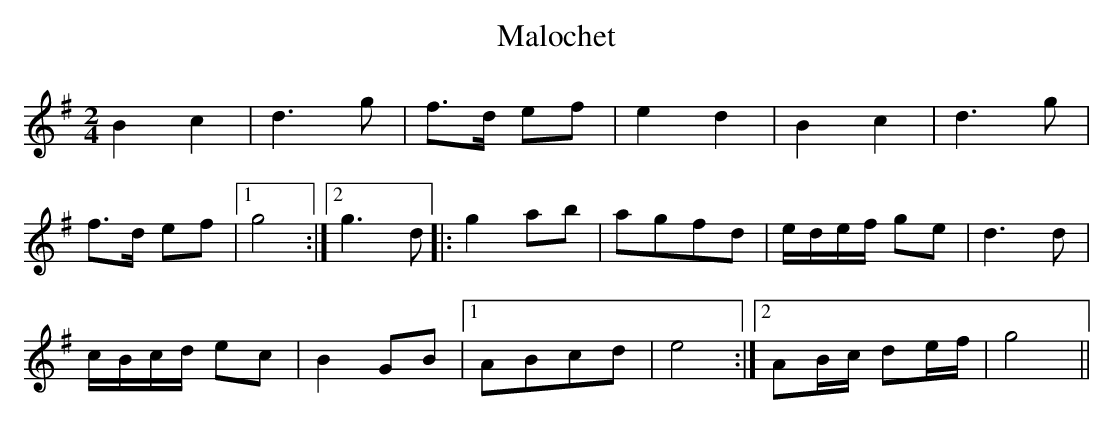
X:1
T:Malochet
L:1/8
M:2/4
K:G major
B2c2 | d3 g | f>d ef | e2 d2 | B2c2 | d3g |
f>d ef |1g4 :|2 g3d |: g2 ab | agfd | e/d/e/f/ ge | d3d |
c/B/c/d/ ec | B2GB |1 ABcd|e4 :|2 AB/c/ de/f/ | g4 ||
